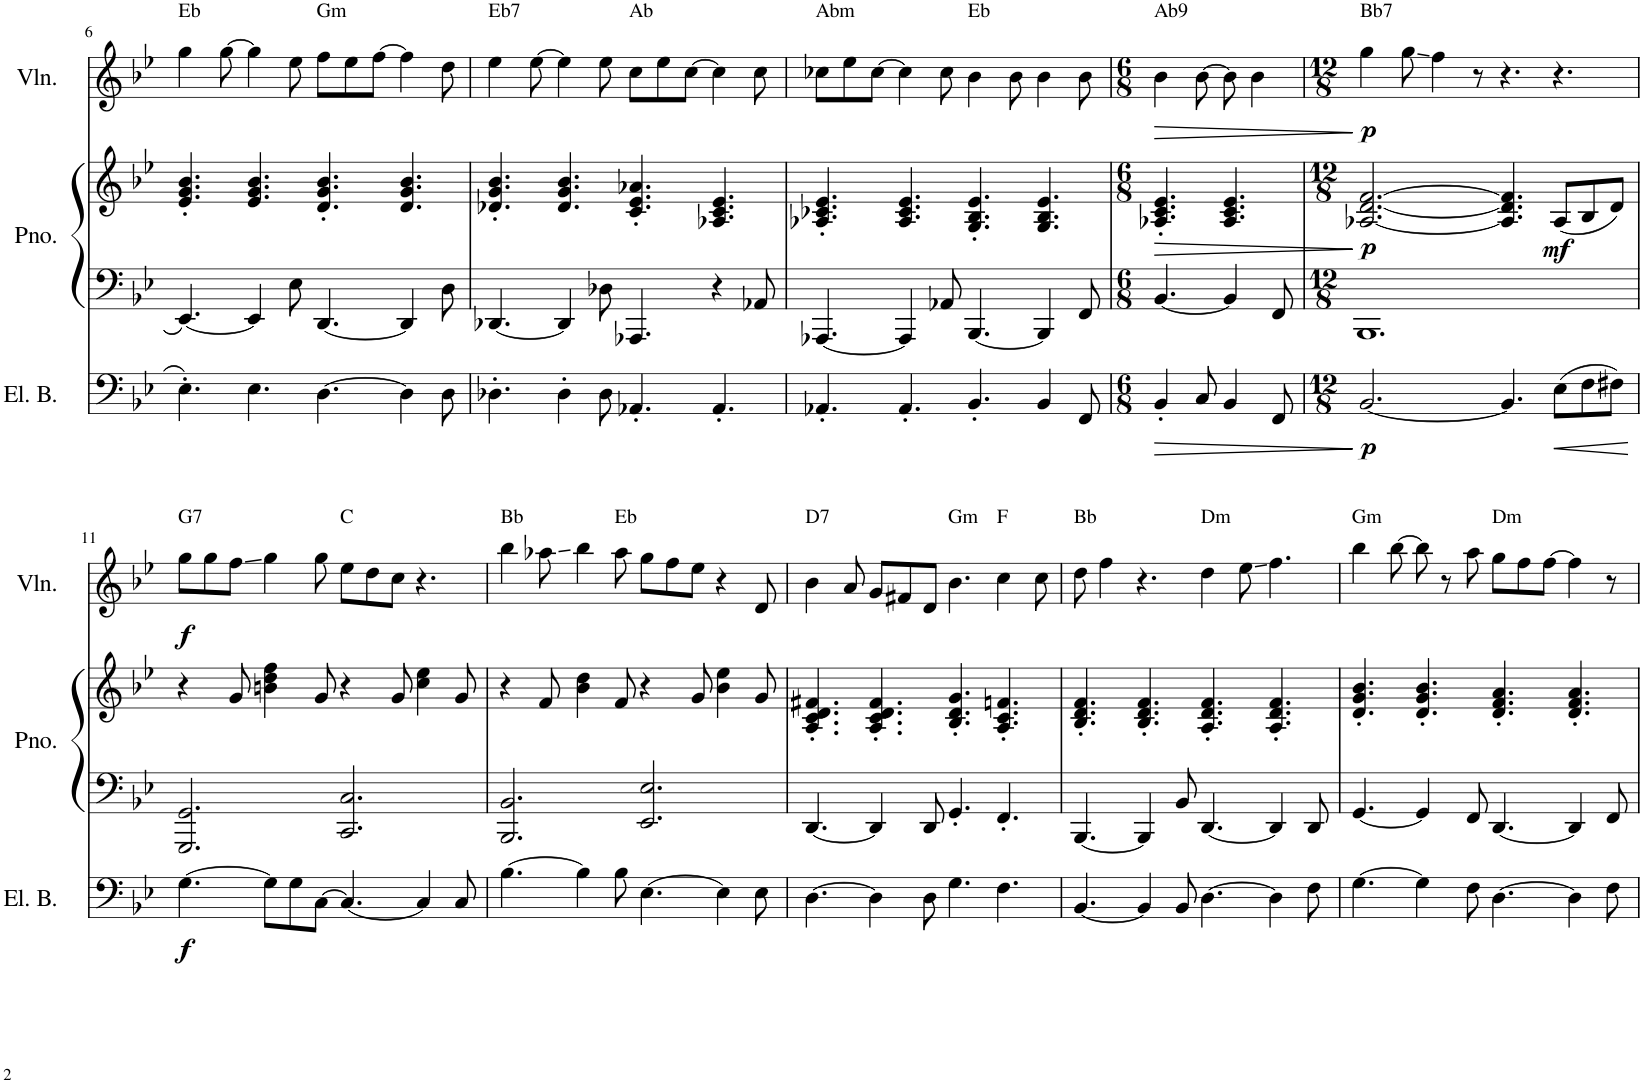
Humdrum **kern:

**kern	**dynam	**kern	**kern	**dynam	**kern	**dynam
*part3	*part3	*part2	*part2	*part2	*part1	*part1
*staff4	*staff4	*staff3	*staff2	*staff2/3	*staff1	*staff1
*I"Electric Bass	*	*I"Piano	*	*	*I"Violin	*
*I'El. B.	*	*I'Pno.	*	*	*I'Vln.	*
!!LO:PB:g=z
*clefF4	*	*clefF4	*clefG2	*	*clefG2	*
*Trd7c12	*	*	*	*	*	*
*k[b-e-]	*	*k[b-e-]	*k[b-e-]	*	*k[b-e-]	*
*M12/8	*	*M12/8	*M12/8	*	*M12/8	*
=6	=6	=6	=6	=6	=6	=6
!	!	!	!	!	!LO:TX:a:t=Eb	!
4.E-'\	.	[4.EE-/	4.e-/' 4.g/' 4.b-/'	.	4gg\	.
.	.	.	.	.	[8gg\	.
4.E-\	.	4EE-/]	4.e-/ 4.g/ 4.b-/	.	4gg\]	.
.	.	8E-\	.	.	8ee-\	.
!	!	!	!	!	!LO:TX:a:t=Gm	!
[4.D\	.	[4.DD/	4.d/' 4.g/' 4.b-/'	.	8ff\L	.
.	.	.	.	.	8ee-\	.
.	.	.	.	.	[8ff\J	.
4D\]	.	4DD/]	4.d/ 4.g/ 4.b-/	.	4ff\]	.
8D\	.	8D\	.	.	8dd\	.
=7	=7	=7	=7	=7	=7	=7
!	!	!	!	!	!LO:TX:a:t=Eb7	!
4.D-X'\	.	[4.DD-X/	4.d-X/' 4.g/' 4.b-/'	.	4ee-\	.
.	.	.	.	.	[8ee-\	.
4D-'\	.	4DD-/]	4.d-/ 4.g/ 4.b-/	.	4ee-\]	.
8D-\	.	8D-X\	.	.	8ee-\	.
!	!	!	!	!	!LO:TX:a:t=Ab	!
4.AA-X'/	.	4.AAA-X/	4.c/' 4.e-/' 4.a-X/'	.	8cc\L	.
.	.	.	.	.	8ee-\	.
.	.	.	.	.	[8cc\J	.
4.AA-'/	.	4r	4.A-X/ 4.c/ 4.e-/	.	4cc\]	.
.	.	8AA-X/	.	.	8cc\	.
=8	=8	=8	=8	=8	=8	=8
!	!	!	!	!	!LO:TX:a:t=Abm	!
4.AA-X'/	.	[4.AAA-X/	4.A-X/' 4.c-X/' 4.e-/'	.	8cc-X\L	.
.	.	.	.	.	8ee-\	.
.	.	.	.	.	[8cc-\J	.
4.AA-'/	.	4AAA-/]	4.A-/ 4.c-/ 4.e-/	.	4cc-\]	.
.	.	8AA-X/	.	.	8cc-\	.
!	!	!	!	!	!LO:TX:a:t=Eb	!
4.BB-'/	.	[4.BBB-/	4.G/' 4.B-/' 4.e-/'	.	4b-\	.
.	.	.	.	.	8b-\	.
4BB-/	.	4BBB-/]	4.G/ 4.B-/ 4.e-/	.	4b-\	.
8FF/	.	8FF/	.	.	8b-\	.
=9	=9	=9	=9	=9	=9	=9
*M6/8	*	*M6/8	*M6/8	*	*M6/8	*
!	!	!	!	!	!LO:TX:a:t=Ab9	!
!	!LO:HP:b	!	!	!LO:HP:b	!	!LO:HP:b
4BB-'/	>	[4.BB-/	4.A-X/' 4.c/' 4.e-/'	>	4b-\	>
8C/	.	.	.	.	[8b-\	.
4BB-/	.	4BB-/]	4.A-/ 4.c/ 4.e-/	.	8b-\]	.
.	.	.	.	.	4b-\	.
8FF/	.	8FF/	.	.	.	.
.	]	.	.	]	.	]
=10	=10	=10	=10	=10	=10	=10
*M12/8	*	*M12/8	*M12/8	*	*M12/8	*
!	!	!	!	!	!LO:TX:a:t=Bb7	!
!	!LO:DY:b	!	!	!LO:DY:b	!	!LO:DY:b
[2.BB-/	p	1.BBB-	[2.A-X/ [2.d/ [2.f/	p	4gg\	p
.	.	.	.	.	8gg\	.
.	.	.	.	.	4ff\	.
.	.	.	.	.	8r	.
4.BB-/]	.	.	4.A-/] 4.d/] 4.f/]	.	4.r	.
!	!LO:HP:b	!	!	!LO:DY:b	!	!
(8E-\L	<	.	(8A-/L	mf	4.r	.
8F\	.	.	8B-/	.	.	.
8F#X\J)	.	.	8d/J)	.	.	.
.	[	.	.	.	.	.
!!LO:LB:g=z
=11	=11	=11	=11	=11	=11	=11
!	!	!	!	!	!LO:TX:a:t=G7	!
!	!LO:DY:b	!	!	!	!	!LO:DY:b
[4.G\	f	2.GGG/ 2.GG/	4r	.	8gg\L	f
.	.	.	.	.	8gg\	.
.	.	.	8g/	.	8ff\J	.
8G\L]	.	.	4bn\ 4dd\ 4ff\	.	4gg\	.
8G\	.	.	.	.	.	.
[8C\J	.	.	8g/	.	8gg\	.
!	!	!	!	!	!LO:TX:a:t=C	!
4.C/_	.	2.CC/ 2.C/	4r	.	8ee-\L	.
.	.	.	.	.	8dd\	.
.	.	.	8g/	.	8cc\J	.
4C/]	.	.	4cc\ 4ee-\	.	4.r	.
8C/	.	.	8g/	.	.	.
=12	=12	=12	=12	=12	=12	=12
!	!	!	!	!	!LO:TX:a:t=Bb	!
[4.B-\	.	2.BBB-/ 2.BB-/	4r	.	4bb-\	.
.	.	.	8f/	.	8aa-X\	.
4B-\]	.	.	4b-\ 4dd\	.	4bb-\	.
!	!	!	!	!	!LO:TX:a:t=Eb	!
8B-\	.	.	8f/	.	8aa-\	.
[4.E-\	.	2.EE-/ 2.E-/	4r	.	8gg\L	.
.	.	.	.	.	8ff\	.
.	.	.	8g/	.	8ee-\J	.
4E-\]	.	.	4b-\ 4ee-\	.	4r	.
8E-\	.	.	8g/	.	8d/	.
=13	=13	=13	=13	=13	=13	=13
!	!	!	!	!	!LO:TX:a:t=D7	!
[4.D\	.	[4.DD/	4.A/' 4.c/' 4.d/' 4.f#X/'	.	4b-\	.
.	.	.	.	.	8a/	.
4D\]	.	4DD/]	4.A/' 4.c/' 4.d/' 4.f#/'	.	8g/L	.
.	.	.	.	.	8f#X/	.
8D\	.	8DD/	.	.	8d/J	.
!	!	!	!	!	!LO:TX:a:t=Gm	!
4.G\	.	4.GG'/	4.B-/' 4.d/' 4.g/'	.	4.b-\	.
!	!	!	!	!	!LO:TX:a:t=F	!
4.F\	.	4.FF'/	4.A/' 4.c/' 4.fn/'	.	4cc\	.
.	.	.	.	.	8cc\	.
=14	=14	=14	=14	=14	=14	=14
!	!	!	!	!	!LO:TX:a:t=Bb	!
[4.BB-/	.	[4.BBB-/	4.B-/' 4.d/' 4.f/'	.	8dd\	.
.	.	.	.	.	4ff\	.
4BB-/]	.	4BBB-/]	4.B-/' 4.d/' 4.f/'	.	4.r	.
8BB-/	.	8BB-/	.	.	.	.
!	!	!	!	!	!LO:TX:a:t=Dm	!
[4.D\	.	[4.DD/	4.A/' 4.d/' 4.f/'	.	4dd\	.
.	.	.	.	.	8ee-\	.
4D\]	.	4DD/]	4.A/' 4.d/' 4.f/'	.	4.ff\	.
8F\	.	8DD/	.	.	.	.
=15	=15	=15	=15	=15	=15	=15
!	!	!	!	!	!LO:TX:a:t=Gm	!
[4.G\	.	[4.GG/	4.d/' 4.g/' 4.b-/'	.	4bb-\	.
.	.	.	.	.	[8bb-\	.
4G\]	.	4GG/]	4.d/' 4.g/' 4.b-/'	.	8bb-\]	.
.	.	.	.	.	8r	.
8F\	.	8FF/	.	.	8aa\	.
!	!	!	!	!	!LO:TX:a:t=Dm	!
[4.D\	.	[4.DD/	4.d/' 4.f/' 4.a/'	.	8gg\L	.
.	.	.	.	.	8ff\	.
.	.	.	.	.	[8ff\J	.
4D\]	.	4DD/]	4.d/' 4.f/' 4.a/'	.	4ff\]	.
8F\	.	8FF/	.	.	8r	.
=	=	=	=	=	=	=
*-	*-	*-	*-	*-	*-	*-
